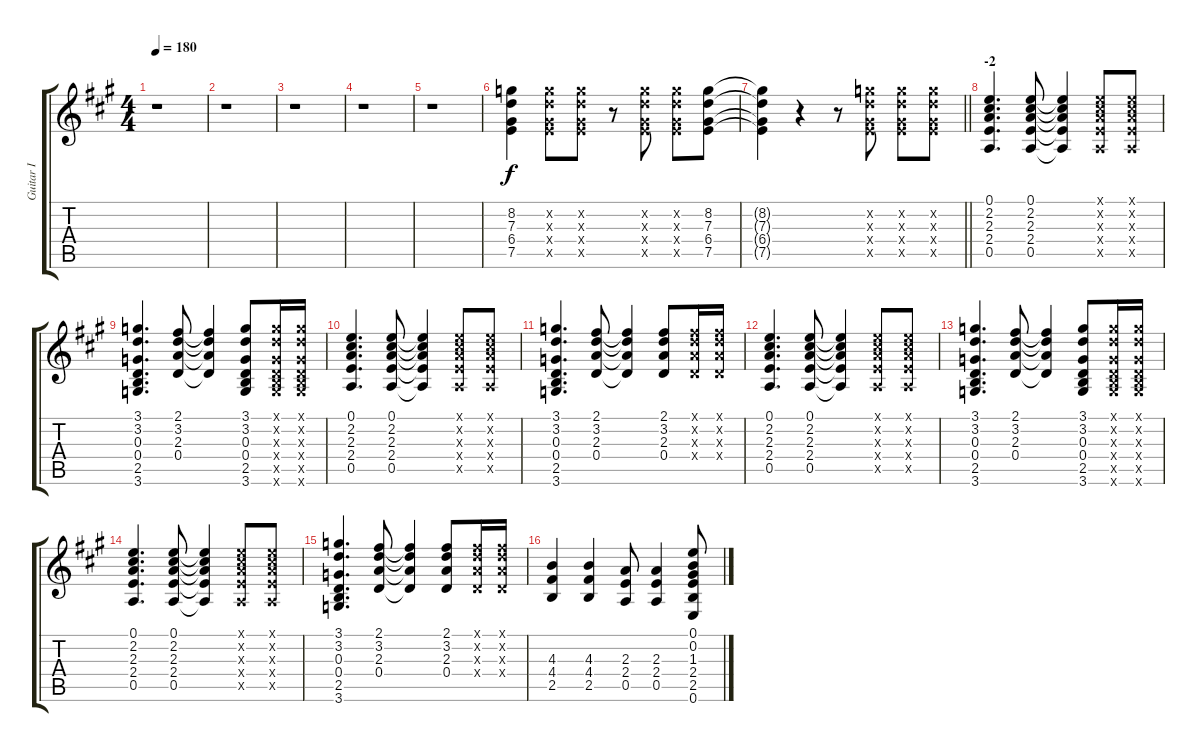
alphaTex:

\track ("Guitar I" "Guitar I") {instrument overdrivenguitar}
\staff {score tabs}
\tuning (E4 B3 G3 D3 A2 E2) {hide}
\ts (4 4)
\tempo 180
\clef g2
\ks a
r.1{dy f} |
r.1 |
r.1 |
r.1 |
r.1 |
(8.2 7.3 6.4 7.5).4 (8.2{x} 7.3{x} 6.4{x} 7.5{x}).8 (8.2{x} 7.3{x} 6.4{x} 7.5{x}).8 r.8 (8.2{x} 7.3{x} 6.4{x} 7.5{x}).8 (8.2{x} 7.3{x} 6.4{x} 7.5{x}).8 (8.2 7.3 6.4 7.5).8 |
\barLineRight lightlight
(8.2{t} 7.3{t} 6.4{t} 7.5{t}).4 r.4 r.8 (8.2{x} 7.3{x} 6.4{x} 7.5{x}).8 (8.2{x} 7.3{x} 6.4{x} 7.5{x}).8 (8.2{x} 7.3{x} 6.4{x} 7.5{x}).8 |
\section ("" "-2")
(0.1 2.2 2.3 2.4 0.5).4{d} (0.1 2.2 2.3 2.4 0.5).8 (0.1{t} 2.2{t} 2.3{t} 2.4{t} 0.5{t}).4 (0.1{x} 2.2{x} 2.3{x} 2.4{x} 0.5{x}).8 (0.1{x} 2.2{x} 2.3{x} 2.4{x} 0.5{x}).8 |
(3.1 3.2 0.3 0.4 2.5 3.6).4{d} (2.1 3.2 2.3 0.4).8 (2.1{t} 3.2{t} 2.3{t} 0.4{t}).4 (3.1 3.2 0.3 0.4 2.5 3.6).8 (3.1{x} 3.2{x} 0.3{x} 0.4{x} 2.5{x} 3.6{x}).16 (3.1{x} 3.2{x} 0.3{x} 0.4{x} 2.5{x} 3.6{x}).16 |
(0.1 2.2 2.3 2.4 0.5).4{d} (0.1 2.2 2.3 2.4 0.5).8 (0.1{t} 2.2{t} 2.3{t} 2.4{t} 0.5{t}).4 (0.1{x} 2.2{x} 2.3{x} 2.4{x} 0.5{x}).8 (0.1{x} 2.2{x} 2.3{x} 2.4{x} 0.5{x}).8 |
(3.1 3.2 0.3 0.4 2.5 3.6).4{d} (2.1 3.2 2.3 0.4).8 (2.1{t} 3.2{t} 2.3{t} 0.4{t}).4 (2.1 3.2 2.3 0.4).8 (2.1{x} 3.2{x} 2.3{x} 0.4{x}).16 (2.1{x} 3.2{x} 2.3{x} 0.4{x}).16 |
(0.1 2.2 2.3 2.4 0.5).4{d} (0.1 2.2 2.3 2.4 0.5).8 (0.1{t} 2.2{t} 2.3{t} 2.4{t} 0.5{t}).4 (0.1{x} 2.2{x} 2.3{x} 2.4{x} 0.5{x}).8 (0.1{x} 2.2{x} 2.3{x} 2.4{x} 0.5{x}).8 |
(3.1 3.2 0.3 0.4 2.5 3.6).4{d} (2.1 3.2 2.3 0.4).8 (2.1{t} 3.2{t} 2.3{t} 0.4{t}).4 (3.1 3.2 0.3 0.4 2.5 3.6).8 (3.1{x} 3.2{x} 0.3{x} 0.4{x} 2.5{x} 3.6{x}).16 (3.1{x} 3.2{x} 0.3{x} 0.4{x} 2.5{x} 3.6{x}).16 |
(0.1 2.2 2.3 2.4 0.5).4{d} (0.1 2.2 2.3 2.4 0.5).8 (0.1{t} 2.2{t} 2.3{t} 2.4{t} 0.5{t}).4 (0.1{x} 2.2{x} 2.3{x} 2.4{x} 0.5{x}).8 (0.1{x} 2.2{x} 2.3{x} 2.4{x} 0.5{x}).8 |
(3.1 3.2 0.3 0.4 2.5 3.6).4{d} (2.1 3.2 2.3 0.4).8 (2.1{t} 3.2{t} 2.3{t} 0.4{t}).4 (2.1 3.2 2.3 0.4).8 (2.1{x} 3.2{x} 2.3{x} 0.4{x}).16 (2.1{x} 3.2{x} 2.3{x} 0.4{x}).16 |
(4.3 4.4 2.5).4 (4.3 4.4 2.5).4 (2.3 2.4 0.5).8 (2.3 2.4 0.5).4 (0.1 0.2 1.3 2.4 2.5 0.6).8
